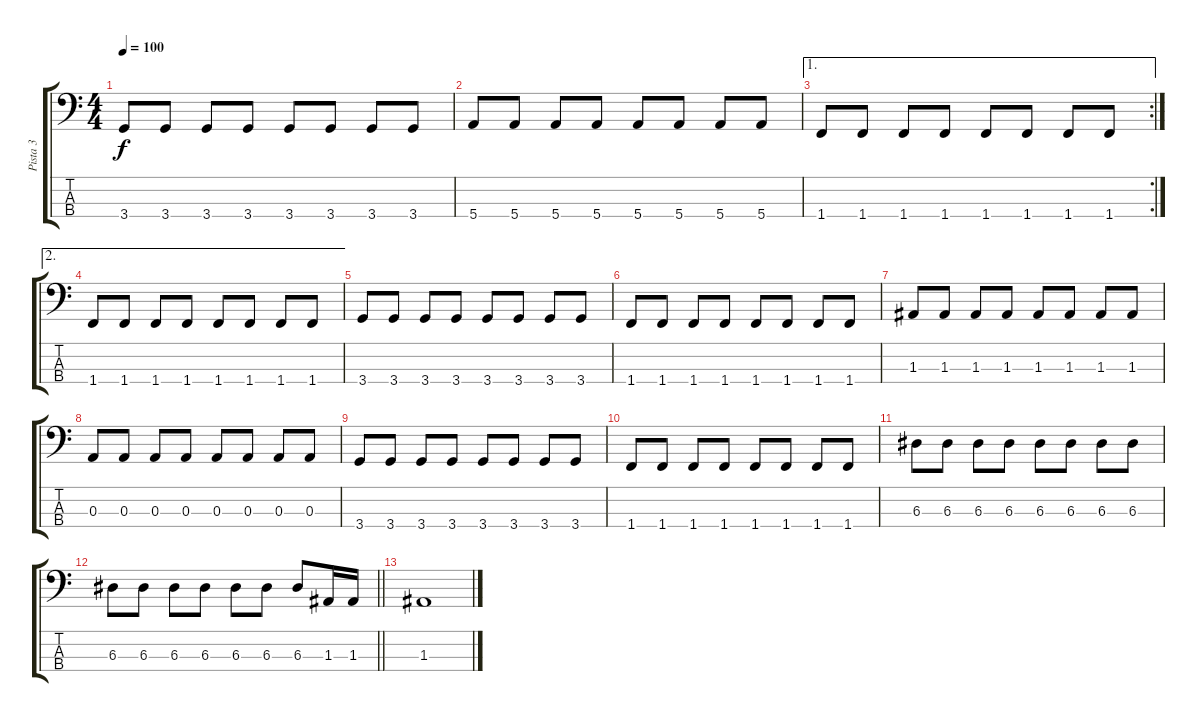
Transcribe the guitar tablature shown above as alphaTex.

\track ("Pista 3" "Pista 3") {instrument electricbasspick}
\staff {score tabs}
\tuning (G2 D2 A1 E1) {hide}
\ts (4 4)
\tempo 100
\clef f4
\ks c
3.4.8{dy f} 3.4.8 3.4.8 3.4.8 3.4.8 3.4.8 3.4.8 3.4.8 |
5.4.8 5.4.8 5.4.8 5.4.8 5.4.8 5.4.8 5.4.8 5.4.8 |
\ae 1
\rc 2
1.4.8 1.4.8 1.4.8 1.4.8 1.4.8 1.4.8 1.4.8 1.4.8 |
\ae 2
1.4.8 1.4.8 1.4.8 1.4.8 1.4.8 1.4.8 1.4.8 1.4.8 |
3.4.8 3.4.8 3.4.8 3.4.8 3.4.8 3.4.8 3.4.8 3.4.8 |
1.4.8 1.4.8 1.4.8 1.4.8 1.4.8 1.4.8 1.4.8 1.4.8 |
1.3.8 1.3.8 1.3.8 1.3.8 1.3.8 1.3.8 1.3.8 1.3.8 |
0.3.8 0.3.8 0.3.8 0.3.8 0.3.8 0.3.8 0.3.8 0.3.8 |
3.4.8 3.4.8 3.4.8 3.4.8 3.4.8 3.4.8 3.4.8 3.4.8 |
1.4.8 1.4.8 1.4.8 1.4.8 1.4.8 1.4.8 1.4.8 1.4.8 |
6.3.8 6.3.8 6.3.8 6.3.8 6.3.8 6.3.8 6.3.8 6.3.8 |
\barLineRight lightlight
6.3.8 6.3.8 6.3.8 6.3.8 6.3.8 6.3.8 6.3.8 1.3.16 1.3.16 |
1.3.1
